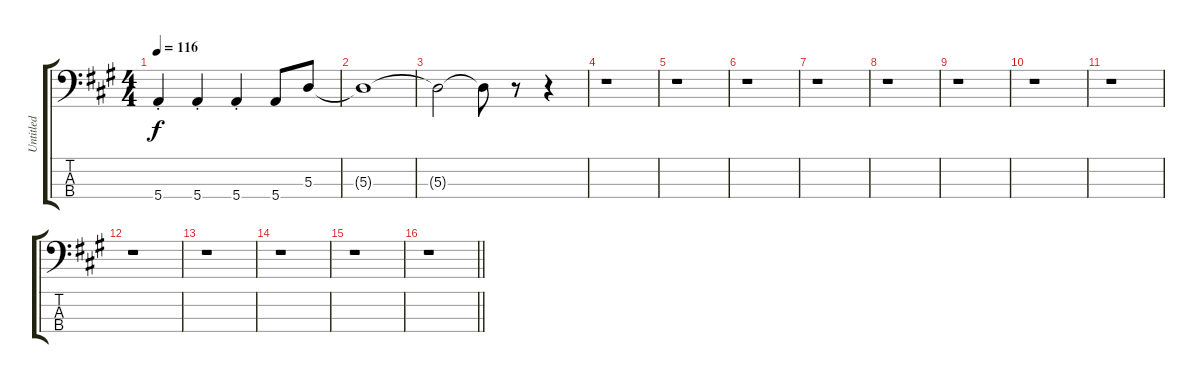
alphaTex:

\track ("Untitled" "Untitled") {instrument electricbassfinger}
\staff {score tabs}
\tuning (G2 D2 A1 E1) {hide}
\ts (4 4)
\tempo 116
\clef f4
\ks a
5.4{st}.4{dy f} 5.4{st}.4 5.4{st}.4 5.4.8 5.3.8 |
5.3{t}.1 |
5.3{t}.2 5.3{t}.8 r.8 r.4 |
r.1 |
r.1 |
r.1 |
r.1 |
r.1 |
r.1 |
r.1 |
r.1 |
r.1 |
r.1 |
r.1 |
r.1 |
\barLineRight lightlight
r.1
